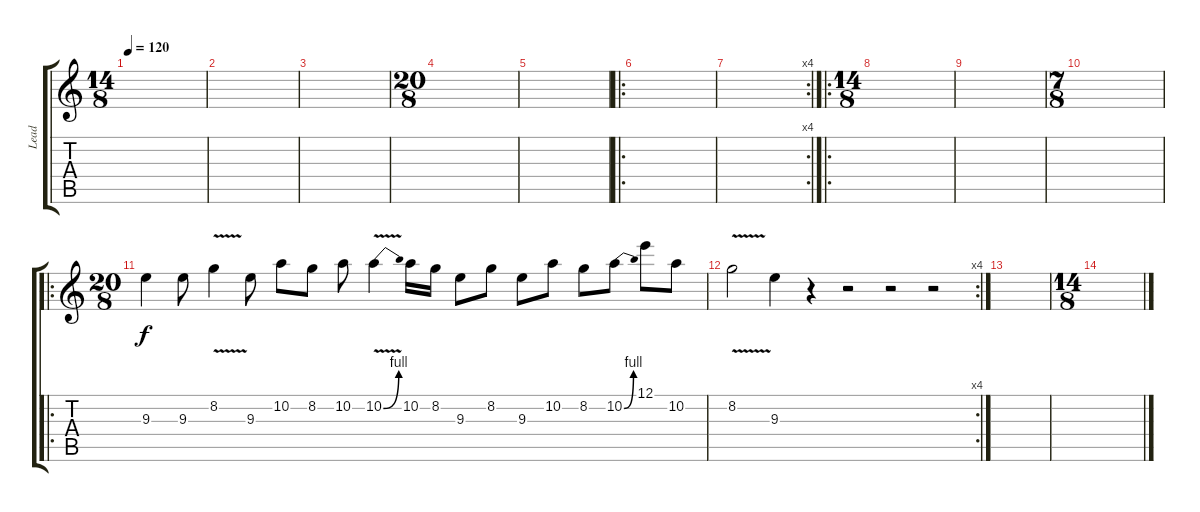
\track ("Lead" "Lead") {instrument distortionguitar}
\staff {score tabs}
\tuning (E4 B3 G3 D3 A2 E2) {hide}
\ts (14 8)
\tempo 120
\clef g2
\ks c
|
|
|
\ts (20 8)
|
|
\ro
|
\rc 4
|
\ro
\ts (14 8)
|
|
\ts (7 8)
|
\ro
\ts (20 8)
9.3.4 9.3.8 8.2{v}.4 9.3.8 10.2.8 8.2.8 10.2.8 10.2{be (bend 0 0 60 4) v}.4 10.2.16 8.2.16 9.3.8 8.2.8 9.3.8 10.2.8 8.2.8 10.2{be (bend 0 0 60 4)}.8 12.1.8 10.2.8 |
\rc 4
8.2{v}.2 9.3.4 r.4 r.2 r.2 r.2 |
|
\ts (14 8)
